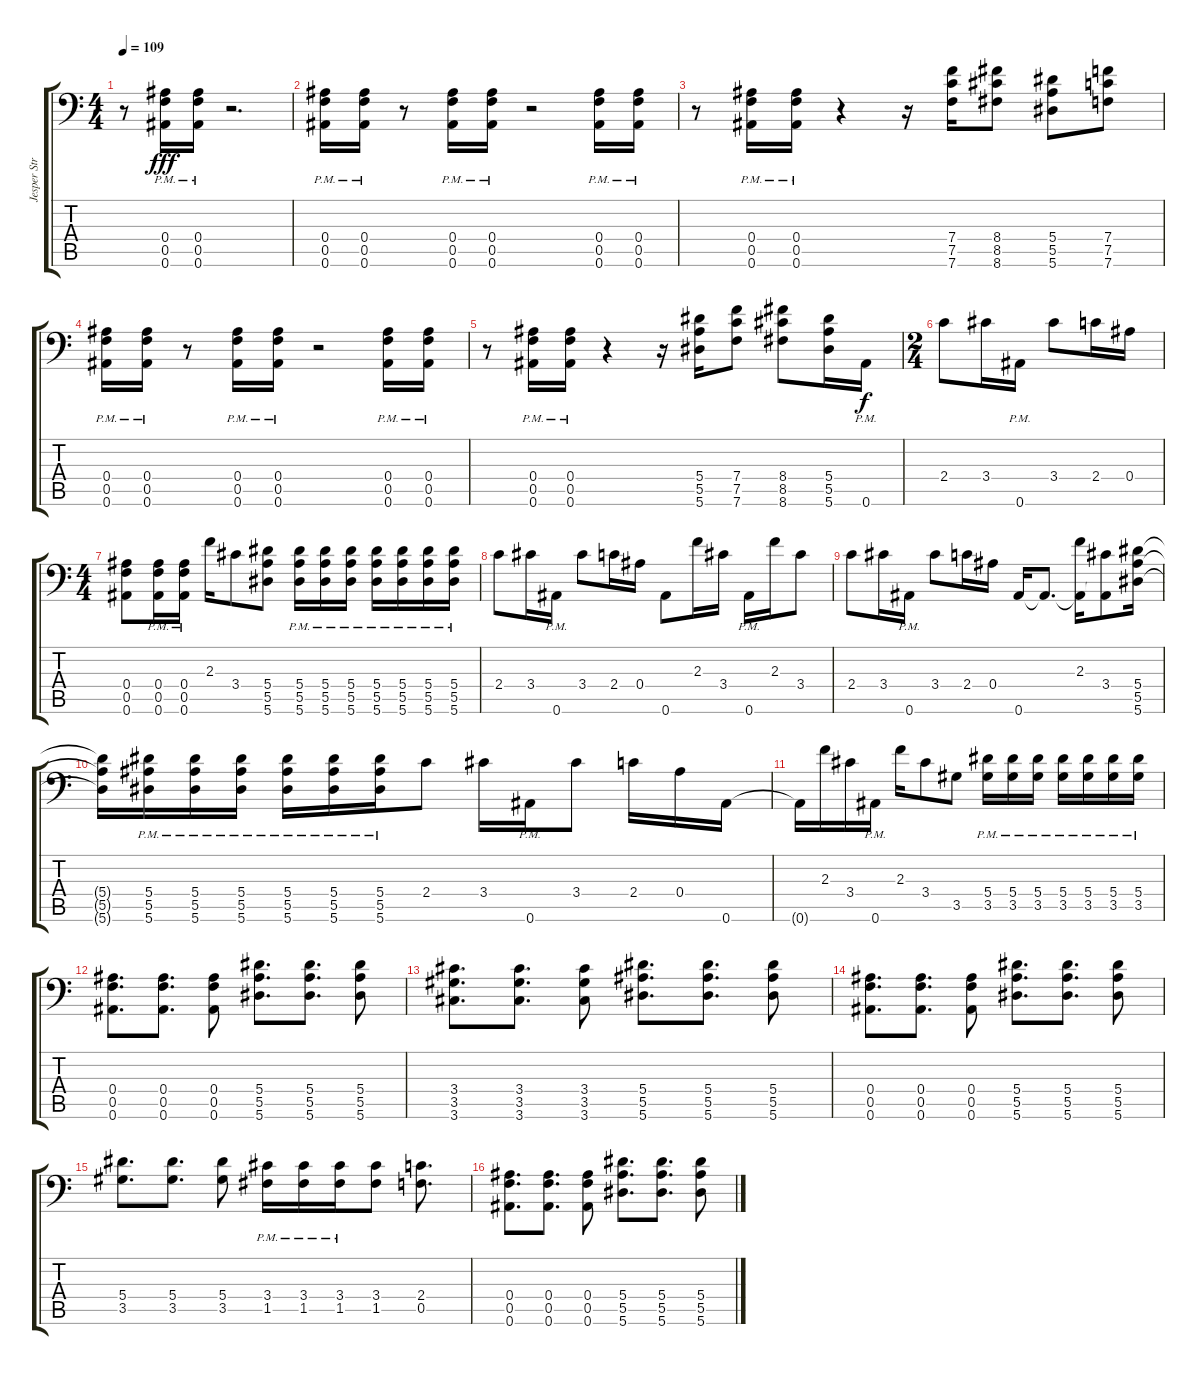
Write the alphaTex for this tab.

\track ("Jesper Strömblad" "Jesper Str") {instrument acousticguitarsteel}
\staff {score tabs}
\tuning (C4 G3 Eb3 Bb2 F2 Bb1) {hide}
\ts (4 4)
\tempo 109
\clef f4
\ks c
r.8{dy fff} (0.4{pm} 0.5{pm} 0.6{pm}).16 (0.4{pm} 0.5{pm} 0.6{pm}).16 r.2{d} |
(0.4{pm} 0.5{pm} 0.6{pm}).16 (0.4{pm} 0.5{pm} 0.6{pm}).16 r.8 (0.4{pm} 0.5{pm} 0.6{pm}).16 (0.4{pm} 0.5{pm} 0.6{pm}).16 r.2 (0.4{pm} 0.5{pm} 0.6{pm}).16 (0.4{pm} 0.5{pm} 0.6{pm}).16 |
r.8 (0.4{pm} 0.5{pm} 0.6{pm}).16 (0.4{pm} 0.5{pm} 0.6{pm}).16 r.4 r.16 (7.4 7.5 7.6).16 (8.4 8.5 8.6).8 (5.4 5.5 5.6).8 (7.4 7.5 7.6).8 |
(0.4{pm} 0.5{pm} 0.6{pm}).16 (0.4{pm} 0.5{pm} 0.6{pm}).16 r.8 (0.4{pm} 0.5{pm} 0.6{pm}).16 (0.4{pm} 0.5{pm} 0.6{pm}).16 r.2 (0.4{pm} 0.5{pm} 0.6{pm}).16 (0.4{pm} 0.5{pm} 0.6{pm}).16 |
r.8 (0.4{pm} 0.5{pm} 0.6{pm}).16 (0.4{pm} 0.5{pm} 0.6{pm}).16 r.4 r.16 (5.4 5.5 5.6).16 (7.4 7.5 7.6).8 (8.4 8.5 8.6).8 (5.4 5.5 5.6).16 0.6{pm}.16{dy f} |
\ts (2 4)
2.4.8 3.4.16 0.6{pm}.16 3.4.8 2.4.16 0.4.16 |
\ts (4 4)
(0.4 0.5 0.6).8 (0.4{pm} 0.5{pm} 0.6{pm}).16 (0.4{pm} 0.5{pm} 0.6{pm}).16 2.3.16 3.4.8 (5.4 5.5 5.6).8 (5.4{pm} 5.5{pm} 5.6{pm}).16 (5.4{pm} 5.5{pm} 5.6{pm}).16 (5.4{pm} 5.5{pm} 5.6{pm}).16 (5.4{pm} 5.5{pm} 5.6{pm}).16 (5.4{pm} 5.5{pm} 5.6{pm}).16 (5.4{pm} 5.5{pm} 5.6{pm}).16 (5.4{pm} 5.5{pm} 5.6{pm}).16 |
2.4.8 3.4.16 0.6{pm}.16 3.4.8 2.4.16 0.4.16 0.6.8 2.3.16 3.4.16 0.6{pm}.16 2.3.16 3.4.8 |
2.4.8 3.4.16 0.6{pm}.16 3.4.8 2.4.16 0.4.16 0.6.16 0.6{t}.8{d} (2.3 0.6{t}).16 (3.4 0.6{t}).8 (5.4 5.5 5.6).16 |
(5.4{t} 5.5{t} 5.6{t}).16 (5.4{pm} 5.5{pm} 5.6{pm}).16 (5.4{pm} 5.5{pm} 5.6{pm}).16 (5.4{pm} 5.5{pm} 5.6{pm}).16 (5.4{pm} 5.5{pm} 5.6{pm}).16 (5.4{pm} 5.5{pm} 5.6{pm}).16 (5.4{pm} 5.5{pm} 5.6{pm}).16 2.4.8 3.4.16 0.6{pm}.16 3.4.8 2.4.16 0.4.16 0.6.16 |
0.6{t}.16 2.3.16 3.4.16 0.6{pm}.16 2.3.16 3.4.8 3.5.8 (5.4{pm} 3.5{pm}).16 (5.4{pm} 3.5{pm}).16 (5.4{pm} 3.5{pm}).16 (5.4{pm} 3.5{pm}).16 (5.4{pm} 3.5{pm}).16 (5.4{pm} 3.5{pm}).16 (5.4{pm} 3.5{pm}).16 |
(0.4 0.5 0.6).8{d} (0.4 0.5 0.6).8{d} (0.4 0.5 0.6).8 (5.4 5.5 5.6).8{d} (5.4 5.5 5.6).8{d} (5.4 5.5 5.6).8 |
(3.4 3.5 3.6).8{d} (3.4 3.5 3.6).8{d} (3.4 3.5 3.6).8 (5.4 5.5 5.6).8{d} (5.4 5.5 5.6).8{d} (5.4 5.5 5.6).8 |
(0.4 0.5 0.6).8{d} (0.4 0.5 0.6).8{d} (0.4 0.5 0.6).8 (5.4 5.5 5.6).8{d} (5.4 5.5 5.6).8{d} (5.4 5.5 5.6).8 |
(5.4 3.5).8{d} (5.4 3.5).8{d} (5.4 3.5).8 (3.4{pm} 1.5{pm}).16 (3.4{pm} 1.5{pm}).16 (3.4{pm} 1.5{pm}).16 (3.4 1.5).8 (2.4 0.5).8{d} |
(0.4 0.5 0.6).8{d} (0.4 0.5 0.6).8{d} (0.4 0.5 0.6).8 (5.4 5.5 5.6).8{d} (5.4 5.5 5.6).8{d} (5.4 5.5 5.6).8
